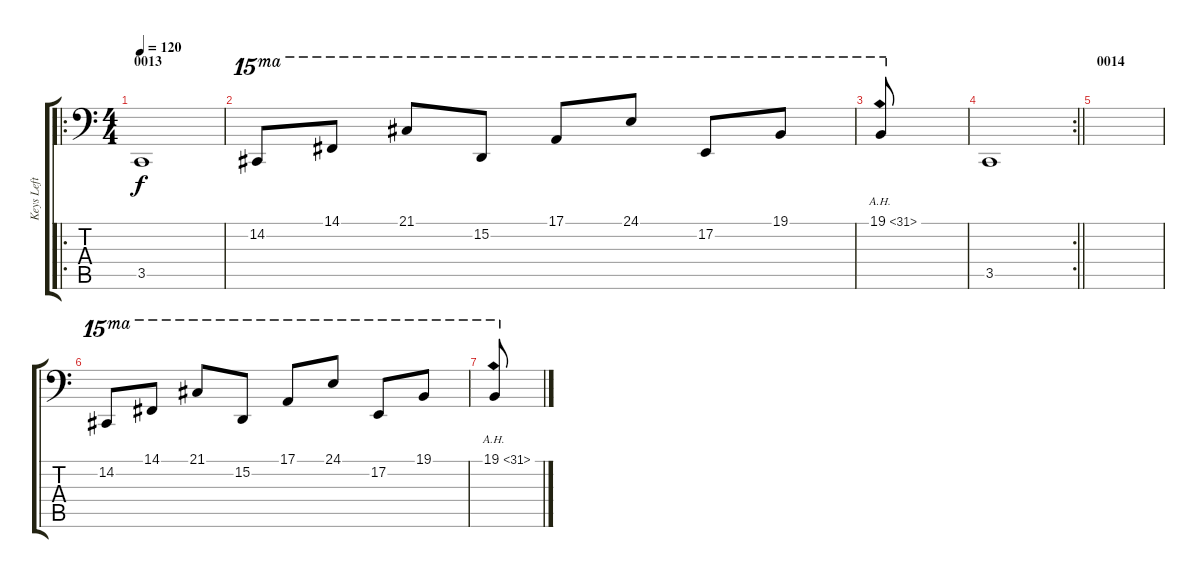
\track ("Keys Left" "Keys Left") {instrument fx1rain}
\staff {score tabs}
\tuning (E3 B2 G2 D2 A1 E1) {hide}
\ro
\ts (4 4)
\section ("" "0013")
\tempo 120
\clef f4
\ks c
3.5.1{dy f} |
14.2.8{ot 15ma} 14.1.8{ot 15ma} 21.1.8{ot 15ma} 15.2.8{ot 15ma} 17.1.8{ot 15ma} 24.1.8{ot 15ma} 17.2.8{ot 15ma} 19.1.8{ot 15ma} |
19.1{ah 12}.8{ot 15ma} |
\rc 2
\barLineRight lightlight
3.5.1 |
\section ("" "0014")
|
14.2.8{ot 15ma} 14.1.8{ot 15ma} 21.1.8{ot 15ma} 15.2.8{ot 15ma} 17.1.8{ot 15ma} 24.1.8{ot 15ma} 17.2.8{ot 15ma} 19.1.8{ot 15ma} |
19.1{ah 12}.8{ot 15ma}
